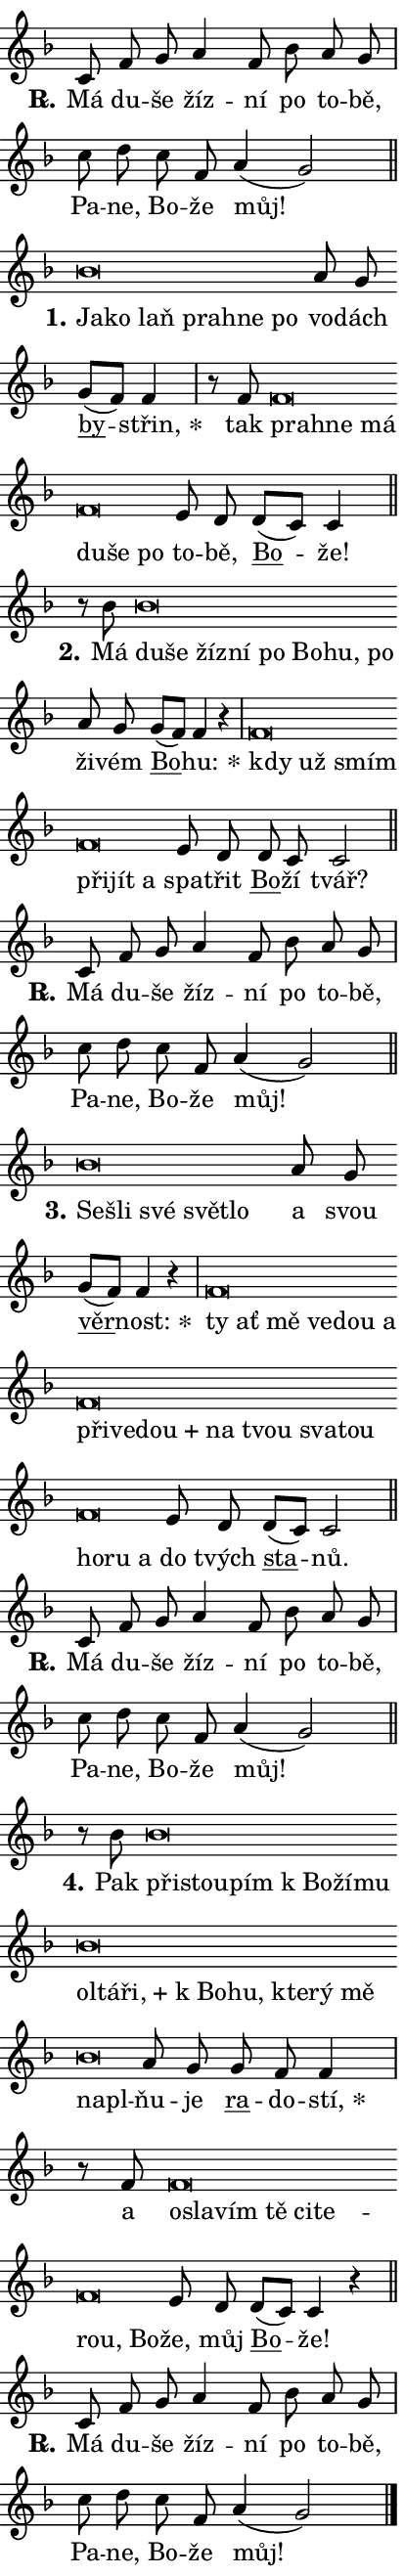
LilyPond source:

\version "2.24.0"
\header { tagline = "" }
\paper {
  indent = 0\cm
  top-margin = 0\cm
  right-margin = 0.13\cm % to fit lyric hyphens
  bottom-margin = 0\cm
  left-margin = 0\cm
  paper-width = 7\cm
  page-breaking = #ly:one-page-breaking
  system-system-spacing.basic-distance = #11
  score-system-spacing.basic-distance = #11
  ragged-last = ##f
}


%% Author: Thomas Morley
%% https://lists.gnu.org/archive/html/lilypond-user/2020-05/msg00002.html
#(define (line-position grob)
"Returns position of @var[grob} in current system:
   @code{'start}, if at first time-step
   @code{'end}, if at last time-step
   @code{'middle} otherwise
"
  (let* ((col (ly:item-get-column grob))
         (ln (ly:grob-object col 'left-neighbor))
         (rn (ly:grob-object col 'right-neighbor))
         (col-to-check-left (if (ly:grob? ln) ln col))
         (col-to-check-right (if (ly:grob? rn) rn col))
         (break-dir-left
           (and
             (ly:grob-property col-to-check-left 'non-musical #f)
             (ly:item-break-dir col-to-check-left)))
         (break-dir-right
           (and
             (ly:grob-property col-to-check-right 'non-musical #f)
             (ly:item-break-dir col-to-check-right))))
        (cond ((eqv? 1 break-dir-left) 'start)
              ((eqv? -1 break-dir-right) 'end)
              (else 'middle))))

#(define (tranparent-at-line-position vctor)
  (lambda (grob)
  "Relying on @code{line-position} select the relevant enry from @var{vctor}.
Used to determine transparency,"
    (case (line-position grob)
      ((end) (not (vector-ref vctor 0)))
      ((middle) (not (vector-ref vctor 1)))
      ((start) (not (vector-ref vctor 2))))))

noteHeadBreakVisibility =
#(define-music-function (break-visibility)(vector?)
"Makes @code{NoteHead}s transparent relying on @var{break-visibility}"
#{
  \override NoteHead.transparent =
    #(tranparent-at-line-position break-visibility)
#})

#(define delete-ledgers-for-transparent-note-heads
  (lambda (grob)
    "Reads whether a @code{NoteHead} is transparent.
If so this @code{NoteHead} is removed from @code{'note-heads} from
@var{grob}, which is supposed to be @code{LedgerLineSpanner}.
As a result ledgers are not printed for this @code{NoteHead}"
    (let* ((nhds-array (ly:grob-object grob 'note-heads))
           (nhds-list
             (if (ly:grob-array? nhds-array)
                 (ly:grob-array->list nhds-array)
                 '()))
           ;; Relies on the transparent-property being done before
           ;; Staff.LedgerLineSpanner.after-line-breaking is executed.
           ;; This is fragile ...
           (to-keep
             (remove
               (lambda (nhd)
                 (ly:grob-property nhd 'transparent #f))
               nhds-list)))
      ;; TODO find a better method to iterate over grob-arrays, similiar
      ;; to filter/remove etc for lists
      ;; For now rebuilt from scratch
      (set! (ly:grob-object grob 'note-heads)  '())
      (for-each
        (lambda (nhd)
          (ly:pointer-group-interface::add-grob grob 'note-heads nhd))
        to-keep))))

squashNotes = {
  \override NoteHead.X-extent = #'(-0.2 . 0.2)
  \override NoteHead.Y-extent = #'(-0.75 . 0)
  \override NoteHead.stencil =
    #(lambda (grob)
       (let ((pos (ly:grob-property grob 'staff-position)))
         (begin
           (if (< pos -7) (display "ERROR: Lower brevis then expected\n") (display ""))
           (if (<= pos -6) ly:text-interface::print ly:note-head::print))))
}
unSquashNotes = {
  \revert NoteHead.X-extent
  \revert NoteHead.Y-extent
  \revert NoteHead.stencil
}

hideNotes = \noteHeadBreakVisibility #begin-of-line-visible
unHideNotes = \noteHeadBreakVisibility #all-visible

% work-around for resetting accidentals
% https://lilypond.org/doc/v2.23/Documentation/notation/displaying-rhythms#unmetered-music
cadenzaMeasure = {
  \cadenzaOff
  \partial 1024 s1024
  \cadenzaOn
}

#(define-markup-command (accent layout props text) (markup?)
  "Underline accented syllable"
  (interpret-markup layout props
    #{\markup \override #'(offset . 4.3) \underline { #text }#}))

responsum = \markup \concat {
  "R" \hspace #-1.05 \path #0.1 #'((moveto 0 0.07) (lineto 0.9 0.8)) \hspace #0.05 "."
}

spaceSize = #0.6828661417322834 % exact space size for TeX Gyre Schola

\layout {
  \context {
    \Staff
    \remove "Time_signature_engraver"
    \override LedgerLineSpanner.after-line-breaking = #delete-ledgers-for-transparent-note-heads
  }
  \context {
    \Lyrics {
      \override LyricSpace.minimum-distance = \spaceSize
      \override LyricText.font-name = #"TeX Gyre Schola"
      \override LyricText.font-size = 1
      \override StanzaNumber.font-name = #"TeX Gyre Schola Bold"
      \override StanzaNumber.font-size = 1
    }
  }
  \context {
    \Score 
    \override NoteHead.text =
      #(lambda (grob) 
        (let ((pos (ly:grob-property grob 'staff-position)))
          #{\markup {
            \combine
              \halign #-0.55 \raise #(if (= pos -6) 0 0.5) \override #'(thickness . 2) \draw-line #'(3.2 . 0)
              \musicglyph "noteheads.sM1"
          }#}))
  }
}

% magnetic-lyrics.ily
%
%   written by
%     Jean Abou Samra <jean@abou-samra.fr>
%     Werner Lemberg <wl@gnu.org>
%
%   adapted by
%     Jiri Hon <jiri.hon@gmail.com>
%
% Version 2022-Apr-15

% https://www.mail-archive.com/lilypond-user@gnu.org/msg149350.html

#(define (Left_hyphen_pointer_engraver context)
   "Collect syllable-hyphen-syllable occurrences in lyrics and store
them in properties.  This engraver only looks to the left.  For
example, if the lyrics input is @code{foo -- bar}, it does the
following.

@itemize @bullet
@item
Set the @code{text} property of the @code{LyricHyphen} grob between
@q{foo} and @q{bar} to @code{foo}.

@item
Set the @code{left-hyphen} property of the @code{LyricText} grob with
text @q{foo} to the @code{LyricHyphen} grob between @q{foo} and
@q{bar}.
@end itemize

Use this auxiliary engraver in combination with the
@code{lyric-@/text::@/apply-@/magnetic-@/offset!} hook."
   (let ((hyphen #f)
         (text #f))
     (make-engraver
      (acknowledgers
       ((lyric-syllable-interface engraver grob source-engraver)
        (set! text grob)))
      (end-acknowledgers
       ((lyric-hyphen-interface engraver grob source-engraver)
        ;(when (not (grob::has-interface grob 'lyric-space-interface))
          (set! hyphen grob)));)
      ((stop-translation-timestep engraver)
       (when (and text hyphen)
         (ly:grob-set-object! text 'left-hyphen hyphen))
       (set! text #f)
       (set! hyphen #f)))))

#(define (lyric-text::apply-magnetic-offset! grob)
   "If the space between two syllables is less than the value in
property @code{LyricText@/.details@/.squash-threshold}, move the right
syllable to the left so that it gets concatenated with the left
syllable.

Use this function as a hook for
@code{LyricText@/.after-@/line-@/breaking} if the
@code{Left_@/hyphen_@/pointer_@/engraver} is active."
   (let ((hyphen (ly:grob-object grob 'left-hyphen #f)))
     (when hyphen
       (let ((left-text (ly:spanner-bound hyphen LEFT)))
         (when (grob::has-interface left-text 'lyric-syllable-interface)
           (let* ((common (ly:grob-common-refpoint grob left-text X))
                  (this-x-ext (ly:grob-extent grob common X))
                  (left-x-ext
                   (begin
                     ;; Trigger magnetism for left-text.
                     (ly:grob-property left-text 'after-line-breaking)
                     (ly:grob-extent left-text common X)))
                  ;; `delta` is the gap width between two syllables.
                  (delta (- (interval-start this-x-ext)
                            (interval-end left-x-ext)))
                  (details (ly:grob-property grob 'details))
                  (threshold (assoc-get 'squash-threshold details 0.2)))
             (when (< delta threshold)
               (let* (;; We have to manipulate the input text so that
                      ;; ligatures crossing syllable boundaries are not
                      ;; disabled.  For languages based on the Latin
                      ;; script this is essentially a beautification.
                      ;; However, for non-Western scripts it can be a
                      ;; necessity.
                      (lt (ly:grob-property left-text 'text))
                      (rt (ly:grob-property grob 'text))
                      (is-space (grob::has-interface hyphen 'lyric-space-interface))
                      (space (if is-space " " ""))
                      (extra-delta (if is-space spaceSize 0))
                      ;; Append new syllable.
                      (ltrt-space (if (and (string? lt) (string? rt))
                                (string-append lt space rt)
                                (make-concat-markup (list lt space rt))))
                      ;; Right-align `ltrt` to the right side.
                      (ltrt-space-markup (grob-interpret-markup
                               grob
                               (make-translate-markup
                                (cons (interval-length this-x-ext) 0)
                                (make-right-align-markup ltrt-space)))))
                 (begin
                   ;; Don't print `left-text`.
                   (ly:grob-set-property! left-text 'stencil #f)
                   ;; Set text and stencil (which holds all collected
                   ;; syllables so far) and shift it to the left.
                   (ly:grob-set-property! grob 'text ltrt-space)
                   (ly:grob-set-property! grob 'stencil ltrt-space-markup)
                   (ly:grob-translate-axis! grob (- (- delta extra-delta)) X))))))))))


#(define (lyric-hyphen::displace-bounds-first grob)
   ;; Make very sure this callback isn't triggered too early.
   (let ((left (ly:spanner-bound grob LEFT))
         (right (ly:spanner-bound grob RIGHT)))
     (ly:grob-property left 'after-line-breaking)
     (ly:grob-property right 'after-line-breaking)
     (ly:lyric-hyphen::print grob)))

squashThreshold = #0.4

\layout {
  \context {
    \Lyrics
    \consists #Left_hyphen_pointer_engraver
    \override LyricText.after-line-breaking =
      #lyric-text::apply-magnetic-offset!
    \override LyricHyphen.stencil = #lyric-hyphen::displace-bounds-first
    \override LyricText.details.squash-threshold = \squashThreshold
    \override LyricHyphen.minimum-distance = 0
    \override LyricHyphen.minimum-length = \squashThreshold
  }
}

squashText = \override LyricText.details.squash-threshold = 9999
unSquashText = \override LyricText.details.squash-threshold = \squashThreshold

leftText = \override LyricText.self-alignment-X = #LEFT
unLeftText = \revert LyricText.self-alignment-X

starOffset = #(lambda (grob) 
                (let ((x_offset (ly:self-alignment-interface::aligned-on-x-parent grob)))
                  (if (= x_offset 0) 0 (+ x_offset 1.2))))

star = #(define-music-function (syllable)(string?)
"Append star separator at the end of a syllable"
#{
  \once \override LyricText.X-offset = #starOffset
  \lyricmode { \markup {
    #syllable
    \override #'((font-name . "TeX Gyre Schola Bold")) \hspace #0.2 \lower #0.65 \larger "*"
  } }
#})

starAccent = #(define-music-function (syllable)(string?)
"Append star separator at the end of a syllable and make accent"
#{
  \once \override LyricText.X-offset = #starOffset
  \lyricmode { \markup {
    \accent #syllable
    \override #'((font-name . "TeX Gyre Schola Bold")) \hspace #0.2 \lower #0.65 \larger "*"
  } }
#})

breath = #(define-music-function (syllable)(string?)
"Append breathing indicator at the end of a syllable"
#{
  \lyricmode { \markup { #syllable "+" } }
#})

optionalBreath = #(define-music-function (syllable)(string?)
"Append optional breathing indicator at the end of a syllable"
#{
  \lyricmode { \markup { #syllable "(+)" } }
#})


\score {
    <<
        \new Voice = "melody" { \cadenzaOn \key f \major \relative { c'8 f g a4 f8 bes a g \cadenzaMeasure \bar "|" c d \bar "" c f, \bar "" a4( g2) \cadenzaMeasure \bar "||" \break } }
        \new Lyrics \lyricsto "melody" { \lyricmode { \set stanza = \responsum
Má du -- še žíz -- ní po to -- bě, Pa -- ne, Bo -- že můj! } }
    >>
    \layout {}
}

\score {
    <<
        \new Voice = "melody" { \cadenzaOn \key f \major \relative { \squashNotes bes'\breve*1/16 \hideNotes \breve*1/16 \bar "" \breve*1/16 \bar "" \breve*1/16 \bar "" \breve*1/16 \breve*1/16 \bar "" \unHideNotes \unSquashNotes a8 g \bar "" g[( f)] f4 \cadenzaMeasure \bar "|" r8 f \squashNotes f\breve*1/16 \hideNotes \breve*1/16 \bar "" \breve*1/16 \bar "" \breve*1/16 \bar "" \breve*1/16 \breve*1/16 \bar "" \unHideNotes \unSquashNotes e8 d \bar "" d[( c)] c4 \cadenzaMeasure \bar "||" \break } }
        \new Lyrics \lyricsto "melody" { \lyricmode { \set stanza = "1."
\leftText Ja -- \squashText ko laň pra -- hne po \unLeftText \unSquashText vo -- dách \markup \accent by -- \star střin, tak \leftText pra -- \squashText hne má du -- še po \unLeftText \unSquashText to -- bě, \markup \accent Bo -- že! } }
    >>
    \layout {}
}

\score {
    <<
        \new Voice = "melody" { \cadenzaOn \key f \major \relative { r8 bes' \squashNotes bes\breve*1/16 \hideNotes \breve*1/16 \bar "" \breve*1/16 \bar "" \breve*1/16 \bar "" \breve*1/16 \bar "" \breve*1/16 \bar "" \breve*1/16 \breve*1/16 \bar "" \unHideNotes \unSquashNotes a8 g \bar "" g[( f)] f4 r \cadenzaMeasure \bar "|" \squashNotes f\breve*1/16 \hideNotes \breve*1/16 \bar "" \breve*1/16 \bar "" \breve*1/16 \bar "" \breve*1/16 \breve*1/16 \bar "" \unHideNotes \unSquashNotes e8 d \bar "" d c c2 \cadenzaMeasure \bar "||" \break } }
        \new Lyrics \lyricsto "melody" { \lyricmode { \set stanza = "2."
Má \leftText du -- \squashText še žíz -- ní po Bo -- hu, po \unLeftText \unSquashText ži -- vém \markup \accent Bo -- \star hu: \leftText kdy \squashText už smím při -- jít a \unLeftText \unSquashText spa -- třit \markup \accent Bo -- ží tvář? } }
    >>
    \layout {}
}

\score {
    <<
        \new Voice = "melody" { \cadenzaOn \key f \major \relative { c'8 f g a4 f8 bes a g \cadenzaMeasure \bar "|" c d \bar "" c f, \bar "" a4( g2) \cadenzaMeasure \bar "||" \break } }
        \new Lyrics \lyricsto "melody" { \lyricmode { \set stanza = \responsum
Má du -- še žíz -- ní po to -- bě, Pa -- ne, Bo -- že můj! } }
    >>
    \layout {}
}

\score {
    <<
        \new Voice = "melody" { \cadenzaOn \key f \major \relative { \squashNotes bes'\breve*1/16 \hideNotes \breve*1/16 \bar "" \breve*1/16 \bar "" \breve*1/16 \breve*1/16 \bar "" \unHideNotes \unSquashNotes a8 g \bar "" g[( f)] f4 r \cadenzaMeasure \bar "|" \squashNotes f\breve*1/16 \hideNotes \breve*1/16 \bar "" \breve*1/16 \bar "" \breve*1/16 \bar "" \breve*1/16 \bar "" \breve*1/16 \bar "" \breve*1/16 \bar "" \breve*1/16 \bar "" \breve*1/16 \bar "" \breve*1/16 \bar "" \breve*1/16 \bar "" \breve*1/16 \bar "" \breve*1/16 \bar "" \breve*1/16 \bar "" \breve*1/16 \breve*1/16 \bar "" \unHideNotes \unSquashNotes e8 d \bar "" d[( c)] c2 \cadenzaMeasure \bar "||" \break } }
        \new Lyrics \lyricsto "melody" { \lyricmode { \set stanza = "3."
\leftText Se -- \squashText šli své svět -- lo \unLeftText \unSquashText a svou \markup \accent věr -- \star nost: \leftText ty \squashText ať mě ve -- dou a při -- ve -- \breath "dou" na tvou sva -- tou ho -- ru a \unLeftText \unSquashText do tvých \markup \accent sta -- nů. } }
    >>
    \layout {}
}

\score {
    <<
        \new Voice = "melody" { \cadenzaOn \key f \major \relative { c'8 f g a4 f8 bes a g \cadenzaMeasure \bar "|" c d \bar "" c f, \bar "" a4( g2) \cadenzaMeasure \bar "||" \break } }
        \new Lyrics \lyricsto "melody" { \lyricmode { \set stanza = \responsum
Má du -- še žíz -- ní po to -- bě, Pa -- ne, Bo -- že můj! } }
    >>
    \layout {}
}

\score {
    <<
        \new Voice = "melody" { \cadenzaOn \key f \major \relative { r8 bes' \squashNotes bes\breve*1/16 \hideNotes \breve*1/16 \bar "" \breve*1/16 \bar "" \breve*1/16 \bar "" \breve*1/16 \bar "" \breve*1/16 \bar "" \breve*1/16 \bar "" \breve*1/16 \bar "" \breve*1/16 \bar "" \breve*1/16 \bar "" \breve*1/16 \bar "" \breve*1/16 \bar "" \breve*1/16 \bar "" \breve*1/16 \bar "" \breve*1/16 \breve*1/16 \bar "" \unHideNotes \unSquashNotes a8 g \bar "" g f f4 \cadenzaMeasure \bar "|" r8 f \squashNotes f\breve*1/16 \hideNotes \breve*1/16 \bar "" \breve*1/16 \bar "" \breve*1/16 \bar "" \breve*1/16 \bar "" \breve*1/16 \bar "" \breve*1/16 \breve*1/16 \bar "" \unHideNotes \unSquashNotes e8 d \bar "" d[( c)] c4 r \cadenzaMeasure \bar "||" \break } }
        \new Lyrics \lyricsto "melody" { \lyricmode { \set stanza = "4."
Pak \leftText při -- \squashText stou -- pím "k Bo" -- ží -- mu ol -- tá -- \breath "ři," "k Bo" -- hu, kte -- rý mě na -- pl -- \unLeftText \unSquashText ňu -- je \markup \accent ra -- do -- \star stí, a \leftText o -- \squashText sla -- vím tě ci -- te -- rou, Bo -- \unLeftText \unSquashText že, můj \markup \accent Bo -- že! } }
    >>
    \layout {}
}

\score {
    <<
        \new Voice = "melody" { \cadenzaOn \key f \major \relative { c'8 f g a4 f8 bes a g \cadenzaMeasure \bar "|" c d \bar "" c f, \bar "" a4( g2) \cadenzaMeasure \bar "||" \break } \bar "|." }
        \new Lyrics \lyricsto "melody" { \lyricmode { \set stanza = \responsum
Má du -- še žíz -- ní po to -- bě, Pa -- ne, Bo -- že můj! } }
    >>
    \layout {}
}
